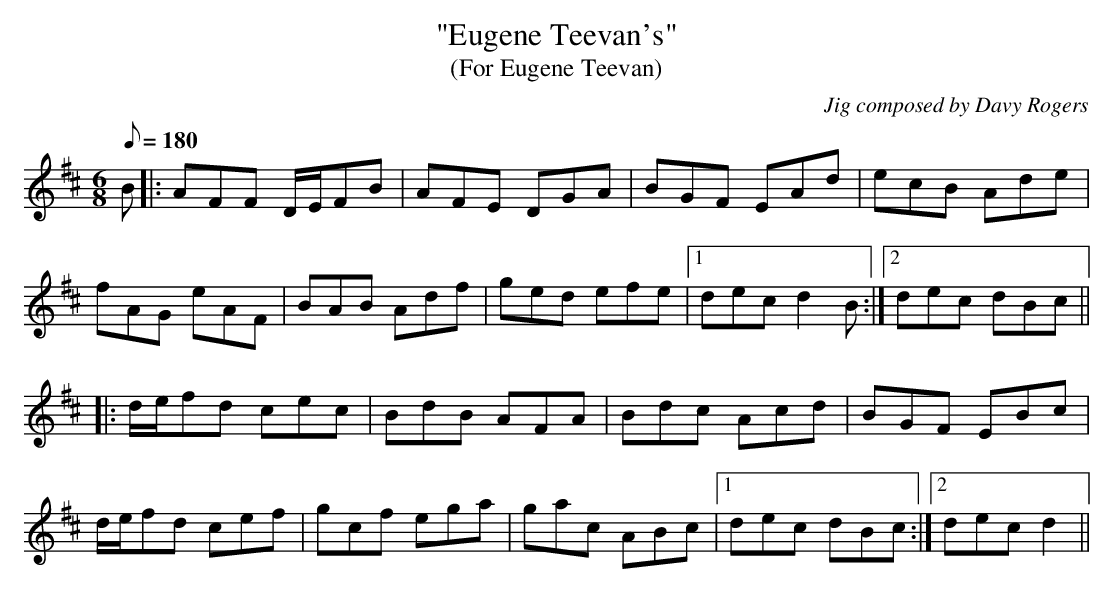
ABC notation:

X:1
T:"Eugene Teevan's"
T:(For Eugene Teevan)
C:Jig composed by Davy Rogers
L:1/8
Q:180
M:6/8
K:D
B |: AFF D/E/FB | AFE DGA | BGF EAd | ecB Ade |
fAG eAF | BAB Adf | ged efe |1 dec d2B :|2 dec dBc ||:
d/e/fd cec | BdB AFA | Bdc Acd | BGF EBc |
d/e/fd cef | gcf ega | gac ABc |1 dec dBc :|2 dec d2 ||
